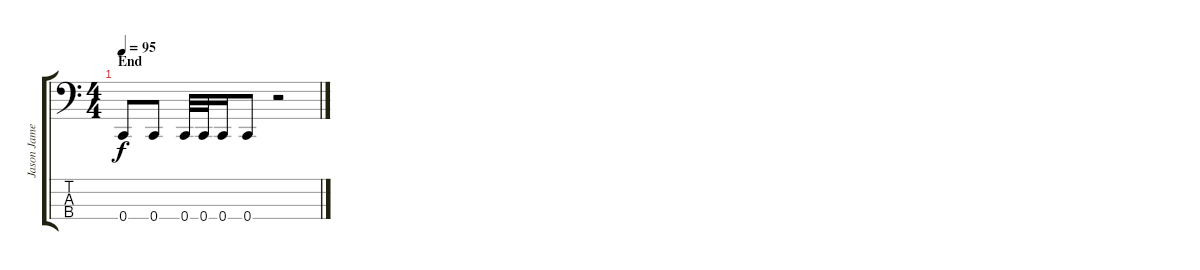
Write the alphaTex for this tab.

\track ("Jason James" "Jason Jame") {instrument electricbasspick}
\staff {score tabs}
\tuning (F2 C2 G1 C1) {hide}
\ts (4 4)
\section ("" "End")
\tempo 95
\clef f4
\ks c
0.4.8{dy f} 0.4.8 0.4.32 0.4.32 0.4.16 0.4.8 r.2
